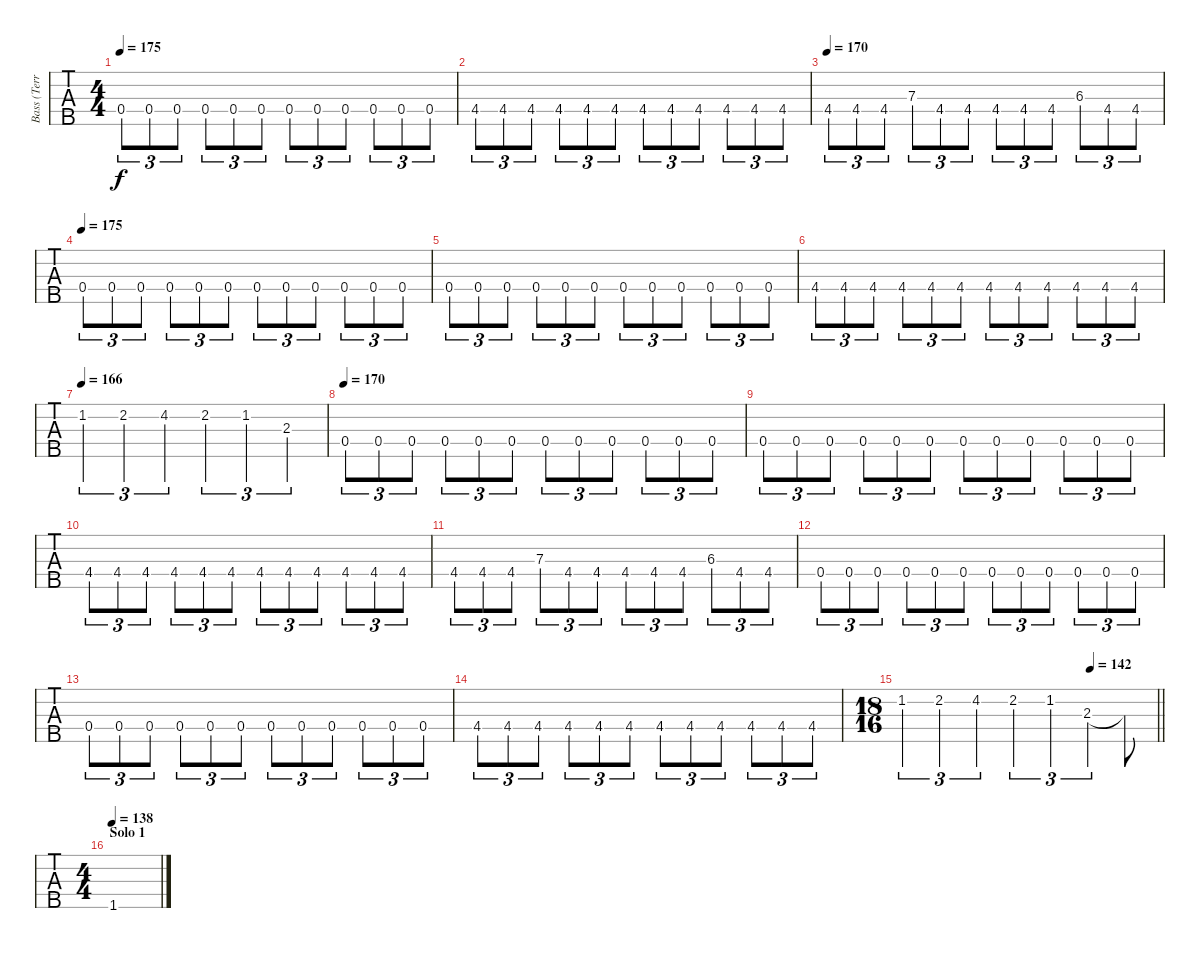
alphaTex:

\track ("Bass (Terry Butler)" "Bass (Terr") {instrument electricbassfinger}
\staff {tabs}
\tuning (F2 C2 G1 D1 A0) {hide}
\ts (4 4)
\tempo 175
\clef f4
\ks c
0.4.8{tu (3 2) dy f} 0.4.8{tu (3 2)} 0.4.8{tu (3 2)} 0.4.8{tu (3 2)} 0.4.8{tu (3 2)} 0.4.8{tu (3 2)} 0.4.8{tu (3 2)} 0.4.8{tu (3 2)} 0.4.8{tu (3 2)} 0.4.8{tu (3 2)} 0.4.8{tu (3 2)} 0.4.8{tu (3 2)} |
4.4.8{tu (3 2)} 4.4.8{tu (3 2)} 4.4.8{tu (3 2)} 4.4.8{tu (3 2)} 4.4.8{tu (3 2)} 4.4.8{tu (3 2)} 4.4.8{tu (3 2)} 4.4.8{tu (3 2)} 4.4.8{tu (3 2)} 4.4.8{tu (3 2)} 4.4.8{tu (3 2)} 4.4.8{tu (3 2)} |
\tempo 170
4.4.8{tu (3 2)} 4.4.8{tu (3 2)} 4.4.8{tu (3 2)} 7.3.8{tu (3 2)} 4.4.8{tu (3 2)} 4.4.8{tu (3 2)} 4.4.8{tu (3 2)} 4.4.8{tu (3 2)} 4.4.8{tu (3 2)} 6.3.8{tu (3 2)} 4.4.8{tu (3 2)} 4.4.8{tu (3 2)} |
\tempo 175
0.4.8{tu (3 2)} 0.4.8{tu (3 2)} 0.4.8{tu (3 2)} 0.4.8{tu (3 2)} 0.4.8{tu (3 2)} 0.4.8{tu (3 2)} 0.4.8{tu (3 2)} 0.4.8{tu (3 2)} 0.4.8{tu (3 2)} 0.4.8{tu (3 2)} 0.4.8{tu (3 2)} 0.4.8{tu (3 2)} |
0.4.8{tu (3 2)} 0.4.8{tu (3 2)} 0.4.8{tu (3 2)} 0.4.8{tu (3 2)} 0.4.8{tu (3 2)} 0.4.8{tu (3 2)} 0.4.8{tu (3 2)} 0.4.8{tu (3 2)} 0.4.8{tu (3 2)} 0.4.8{tu (3 2)} 0.4.8{tu (3 2)} 0.4.8{tu (3 2)} |
4.4.8{tu (3 2)} 4.4.8{tu (3 2)} 4.4.8{tu (3 2)} 4.4.8{tu (3 2)} 4.4.8{tu (3 2)} 4.4.8{tu (3 2)} 4.4.8{tu (3 2)} 4.4.8{tu (3 2)} 4.4.8{tu (3 2)} 4.4.8{tu (3 2)} 4.4.8{tu (3 2)} 4.4.8{tu (3 2)} |
\tempo 166
1.2.4{tu (3 2)} 2.2.4{tu (3 2)} 4.2.4{tu (3 2)} 2.2.4{tu (3 2)} 1.2.4{tu (3 2)} 2.3.4{tu (3 2)} |
\tempo 170
0.4.8{tu (3 2)} 0.4.8{tu (3 2)} 0.4.8{tu (3 2)} 0.4.8{tu (3 2)} 0.4.8{tu (3 2)} 0.4.8{tu (3 2)} 0.4.8{tu (3 2)} 0.4.8{tu (3 2)} 0.4.8{tu (3 2)} 0.4.8{tu (3 2)} 0.4.8{tu (3 2)} 0.4.8{tu (3 2)} |
0.4.8{tu (3 2)} 0.4.8{tu (3 2)} 0.4.8{tu (3 2)} 0.4.8{tu (3 2)} 0.4.8{tu (3 2)} 0.4.8{tu (3 2)} 0.4.8{tu (3 2)} 0.4.8{tu (3 2)} 0.4.8{tu (3 2)} 0.4.8{tu (3 2)} 0.4.8{tu (3 2)} 0.4.8{tu (3 2)} |
4.4.8{tu (3 2)} 4.4.8{tu (3 2)} 4.4.8{tu (3 2)} 4.4.8{tu (3 2)} 4.4.8{tu (3 2)} 4.4.8{tu (3 2)} 4.4.8{tu (3 2)} 4.4.8{tu (3 2)} 4.4.8{tu (3 2)} 4.4.8{tu (3 2)} 4.4.8{tu (3 2)} 4.4.8{tu (3 2)} |
4.4.8{tu (3 2)} 4.4.8{tu (3 2)} 4.4.8{tu (3 2)} 7.3.8{tu (3 2)} 4.4.8{tu (3 2)} 4.4.8{tu (3 2)} 4.4.8{tu (3 2)} 4.4.8{tu (3 2)} 4.4.8{tu (3 2)} 6.3.8{tu (3 2)} 4.4.8{tu (3 2)} 4.4.8{tu (3 2)} |
0.4.8{tu (3 2)} 0.4.8{tu (3 2)} 0.4.8{tu (3 2)} 0.4.8{tu (3 2)} 0.4.8{tu (3 2)} 0.4.8{tu (3 2)} 0.4.8{tu (3 2)} 0.4.8{tu (3 2)} 0.4.8{tu (3 2)} 0.4.8{tu (3 2)} 0.4.8{tu (3 2)} 0.4.8{tu (3 2)} |
0.4.8{tu (3 2)} 0.4.8{tu (3 2)} 0.4.8{tu (3 2)} 0.4.8{tu (3 2)} 0.4.8{tu (3 2)} 0.4.8{tu (3 2)} 0.4.8{tu (3 2)} 0.4.8{tu (3 2)} 0.4.8{tu (3 2)} 0.4.8{tu (3 2)} 0.4.8{tu (3 2)} 0.4.8{tu (3 2)} |
4.4.8{tu (3 2)} 4.4.8{tu (3 2)} 4.4.8{tu (3 2)} 4.4.8{tu (3 2)} 4.4.8{tu (3 2)} 4.4.8{tu (3 2)} 4.4.8{tu (3 2)} 4.4.8{tu (3 2)} 4.4.8{tu (3 2)} 4.4.8{tu (3 2)} 4.4.8{tu (3 2)} 4.4.8{tu (3 2)} |
\ts (18 16)
\tempo (142 0.7407407407407407)
\barLineRight lightlight
1.2.4{tu (3 2)} 2.2.4{tu (3 2)} 4.2.4{tu (3 2)} 2.2.4{tu (3 2)} 1.2.4{tu (3 2)} 2.3.4{tu (3 2)} 2.3{t}.8 |
\ts (4 4)
\section ("" "Solo 1")
\tempo 142
\tempo 138
1.5.1
